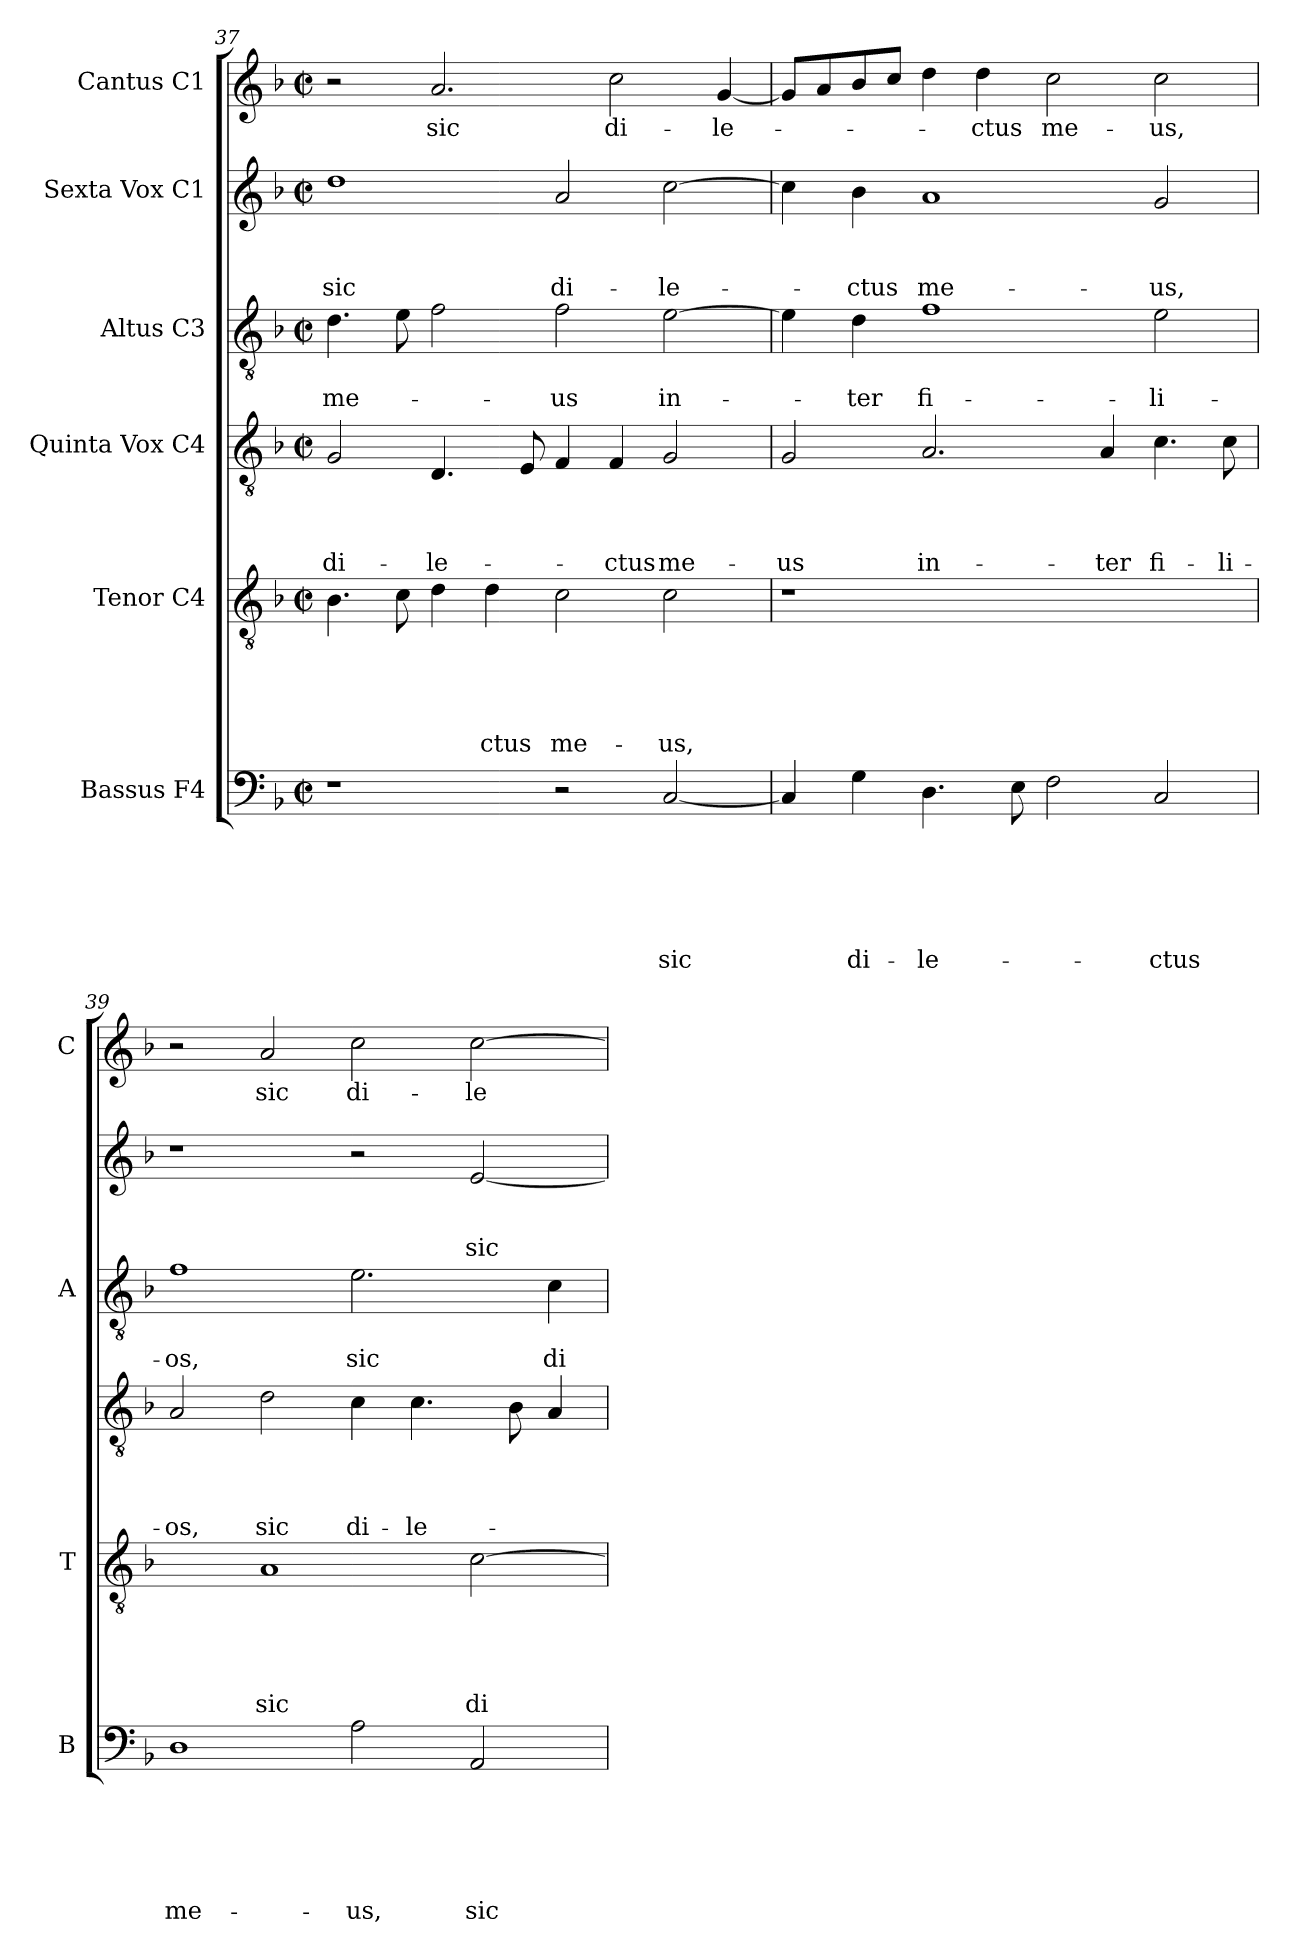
**kern	**text	**text	**text	**text	**text	**text	**kern	**text	**text	**text	**text	**text	**kern	**text	**text	**text	**text	**kern	**text	**text	**kern	**text	**text	**text	**kern	**text
*part6	*part6	*part6	*part6	*part6	*part6	*part6	*part5	*part5	*part5	*part5	*part5	*part5	*part4	*part4	*part4	*part4	*part4	*part3	*part3	*part3	*part2	*part2	*part2	*part2	*part1	*part1
*staff6	*staff6	*staff6	*staff6	*staff6	*staff6	*staff6	*staff5	*staff5	*staff5	*staff5	*staff5	*staff5	*staff4	*staff4	*staff4	*staff4	*staff4	*staff3	*staff3	*staff3	*staff2	*staff2	*staff2	*staff2	*staff1	*staff1
*I"Bassus F4	*	*	*	*	*	*	*I"Tenor C4	*	*	*	*	*	*I"Quinta Vox C4	*	*	*	*	*I"Altus C3	*	*	*I"Sexta Vox C1	*	*	*	*I"Cantus C1	*
*I'B	*	*	*	*	*	*	*I'T	*	*	*	*	*	*	*	*	*	*	*I'A	*	*	*	*	*	*	*I'C	*
*clefF4	*	*	*	*	*	*	*clefGv2	*	*	*	*	*	*clefGv2	*	*	*	*	*clefGv2	*	*	*clefG2	*	*	*	*clefG2	*
*k[b-]	*	*	*	*	*	*	*k[b-]	*	*	*	*	*	*k[b-]	*	*	*	*	*k[b-]	*	*	*k[b-]	*	*	*	*k[b-]	*
*F:	*	*	*	*	*	*	*F:	*	*	*	*	*	*F:	*	*	*	*	*F:	*	*	*F:	*	*	*	*F:	*
*M2/2	*	*	*	*	*	*	*M2/2	*	*	*	*	*	*M2/2	*	*	*	*	*M2/2	*	*	*M2/2	*	*	*	*M2/2	*
*met(c|)	*	*	*	*	*	*	*met(c|)	*	*	*	*	*	*met(c|)	*	*	*	*	*met(c|)	*	*	*met(c|)	*	*	*	*met(c|)	*
=37	=37	=37	=37	=37	=37	=37	=37	=37	=37	=37	=37	=37	=37	=37	=37	=37	=37	=37	=37	=37	=37	=37	=37	=37	=37	=37
!	!	!	!	!	!	!	!	!	!	!	!	!	!	!	!	!	!LO:LY:b	!	!	!LO:LY:b	!	!	!	!LO:LY:b	!	!
1r	.	.	.	.	.	.	4.B-\	.	.	.	.	.	2G/	.	.	.	di-	4.d\	.	me-	1dd	.	.	sic	2r	.
.	.	.	.	.	.	.	8c\	.	.	.	.	.	.	.	.	.	.	8e\	.	.	.	.	.	.	.	.
!	!	!	!	!	!	!	!	!	!	!	!	!	!	!	!	!	!LO:LY:b	!	!	!	!	!	!	!	!	!LO:LY:b
.	.	.	.	.	.	.	4d\	.	.	.	.	.	4.D/	.	.	.	-le-	2f\	.	.	.	.	.	.	2.a/	sic
!	!	!	!	!	!	!	!	!	!	!	!	!LO:LY:b	!	!	!	!	!	!	!	!	!	!	!	!	!	!
.	.	.	.	.	.	.	4d\	.	.	.	.	-ctus	.	.	.	.	.	.	.	.	.	.	.	.	.	.
.	.	.	.	.	.	.	.	.	.	.	.	.	8E/	.	.	.	.	.	.	.	.	.	.	.	.	.
!	!	!	!	!	!	!	!	!	!	!	!	!LO:LY:b	!	!	!	!	!	!	!	!LO:LY:b	!	!	!	!LO:LY:b	!	!
2r	.	.	.	.	.	.	2c\	.	.	.	.	me-	4F/	.	.	.	.	2f\	.	-us	2a/	.	.	di-	.	.
!	!	!	!	!	!	!	!	!	!	!	!	!	!	!	!	!	!LO:LY:b	!	!	!	!	!	!	!	!	!LO:LY:b
.	.	.	.	.	.	.	.	.	.	.	.	.	4F/	.	.	.	-ctus	.	.	.	.	.	.	.	2cc\	di-
!	!	!	!	!	!	!LO:LY:b	!	!	!	!	!	!LO:LY:b	!	!	!	!	!LO:LY:b	!	!	!LO:LY:b	!	!	!	!LO:LY:b	!	!
[2C/	.	.	.	.	.	sic	2c\	.	.	.	.	-us,	2G/	.	.	.	me-	[2e\	.	in-	[2cc\	.	.	-le-	.	.
!	!	!	!	!	!	!	!	!	!	!	!	!	!	!	!	!	!	!	!	!	!	!	!	!	!	!LO:LY:b
.	.	.	.	.	.	.	.	.	.	.	.	.	.	.	.	.	.	.	.	.	.	.	.	.	[4g/	-le-
!!LO:LB:g=z
=38	=38	=38	=38	=38	=38	=38	=38	=38	=38	=38	=38	=38	=38	=38	=38	=38	=38	=38	=38	=38	=38	=38	=38	=38	=38	=38
!	!	!	!	!	!	!	!	!	!	!	!	!	!	!	!	!	!LO:LY:b	!	!	!	!	!	!	!	!	!
4C/]	.	.	.	.	.	.	1r	.	.	.	.	.	2G/	.	.	.	-us	4e\]	.	.	4cc\]	.	.	.	8g/L]	.
.	.	.	.	.	.	.	.	.	.	.	.	.	.	.	.	.	.	.	.	.	.	.	.	.	8a/	.
!	!	!	!	!	!	!LO:LY:b	!	!	!	!	!	!	!	!	!	!	!	!	!	!LO:LY:b	!	!	!	!LO:LY:b	!	!
4G\	.	.	.	.	.	di-	.	.	.	.	.	.	.	.	.	.	.	4d\	.	-ter	4b-\	.	.	-ctus	8b-/	.
.	.	.	.	.	.	.	.	.	.	.	.	.	.	.	.	.	.	.	.	.	.	.	.	.	8cc/J	.
!	!	!	!	!	!	!LO:LY:b	!	!	!	!	!	!	!	!	!	!	!LO:LY:b	!	!	!LO:LY:b	!	!	!	!LO:LY:b	!	!
4.D\	.	.	.	.	.	-le-	.	.	.	.	.	.	2.A/	.	.	.	in-	1f	.	fi-	1a	.	.	me-	4dd\	.
!	!	!	!	!	!	!	!	!	!	!	!	!	!	!	!	!	!	!	!	!	!	!	!	!	!	!LO:LY:b
.	.	.	.	.	.	.	.	.	.	.	.	.	.	.	.	.	.	.	.	.	.	.	.	.	4dd\	-ctus
8E\	.	.	.	.	.	.	.	.	.	.	.	.	.	.	.	.	.	.	.	.	.	.	.	.	.	.
!	!	!	!	!	!	!	!	!	!	!	!	!	!	!	!	!	!	!	!	!	!	!	!	!	!	!LO:LY:b
2F\	.	.	.	.	.	.	1ryy	.	.	.	.	.	.	.	.	.	.	.	.	.	.	.	.	.	2cc\	me-
!	!	!	!	!	!	!	!	!	!	!	!	!	!	!	!	!	!LO:LY:b	!	!	!	!	!	!	!	!	!
.	.	.	.	.	.	.	.	.	.	.	.	.	4A/	.	.	.	-ter	.	.	.	.	.	.	.	.	.
!	!	!	!	!	!	!LO:LY:b	!	!	!	!	!	!	!	!	!	!	!LO:LY:b	!	!	!LO:LY:b	!	!	!	!LO:LY:b	!	!LO:LY:b
2C/	.	.	.	.	.	-ctus	.	.	.	.	.	.	4.c\	.	.	.	fi-	2e\	.	-li-	2g/	.	.	-us,	2cc\	-us,
!	!	!	!	!	!	!	!	!	!	!	!	!	!	!	!	!	!LO:LY:b	!	!	!	!	!	!	!	!	!
.	.	.	.	.	.	.	.	.	.	.	.	.	8c\	.	.	.	-li-	.	.	.	.	.	.	.	.	.
=39	=39	=39	=39	=39	=39	=39	=39	=39	=39	=39	=39	=39	=39	=39	=39	=39	=39	=39	=39	=39	=39	=39	=39	=39	=39	=39
!	!	!	!	!	!	!LO:LY:b	!	!	!	!	!	!	!	!	!	!	!LO:LY:b	!	!	!LO:LY:b	!	!	!	!	!	!
1D	.	.	.	.	.	me-	2ryy	.	.	.	.	.	2A/	.	.	.	-os,	1f	.	-os,	1r	.	.	.	2r	.
!	!	!	!	!	!	!	!	!	!	!	!	!LO:LY:b	!	!	!	!	!LO:LY:b	!	!	!	!	!	!	!	!	!LO:LY:b
.	.	.	.	.	.	.	1A	.	.	.	.	sic	2d\	.	.	.	sic	.	.	.	.	.	.	.	2a/	sic
!	!	!	!	!	!	!LO:LY:b	!	!	!	!	!	!	!	!	!	!	!LO:LY:b	!	!	!LO:LY:b	!	!	!	!	!	!LO:LY:b
2A\	.	.	.	.	.	-us,	.	.	.	.	.	.	4c\	.	.	.	di-	2.e\	.	sic	2r	.	.	.	2cc\	di-
!	!	!	!	!	!	!	!	!	!	!	!	!	!	!	!	!	!LO:LY:b	!	!	!	!	!	!	!	!	!
.	.	.	.	.	.	.	.	.	.	.	.	.	4.c\	.	.	.	-le-	.	.	.	.	.	.	.	.	.
!	!	!	!	!	!	!LO:LY:b	!	!	!	!	!	!LO:LY:b	!	!	!	!	!	!	!	!	!	!	!	!LO:LY:b	!	!LO:LY:b
2AA/	.	.	.	.	.	sic	[2c\	.	.	.	.	di-	.	.	.	.	.	.	.	.	[2e/	.	.	sic	[2cc\	-le-
.	.	.	.	.	.	.	.	.	.	.	.	.	8B-\	.	.	.	.	.	.	.	.	.	.	.	.	.
!	!	!	!	!	!	!	!	!	!	!	!	!	!	!	!	!	!	!	!	!LO:LY:b	!	!	!	!	!	!
.	.	.	.	.	.	.	.	.	.	.	.	.	4A/	.	.	.	.	4c\	.	di-	.	.	.	.	.	.
=	=	=	=	=	=	=	=	=	=	=	=	=	=	=	=	=	=	=	=	=	=	=	=	=	=	=
*-	*-	*-	*-	*-	*-	*-	*-	*-	*-	*-	*-	*-	*-	*-	*-	*-	*-	*-	*-	*-	*-	*-	*-	*-	*-	*-
